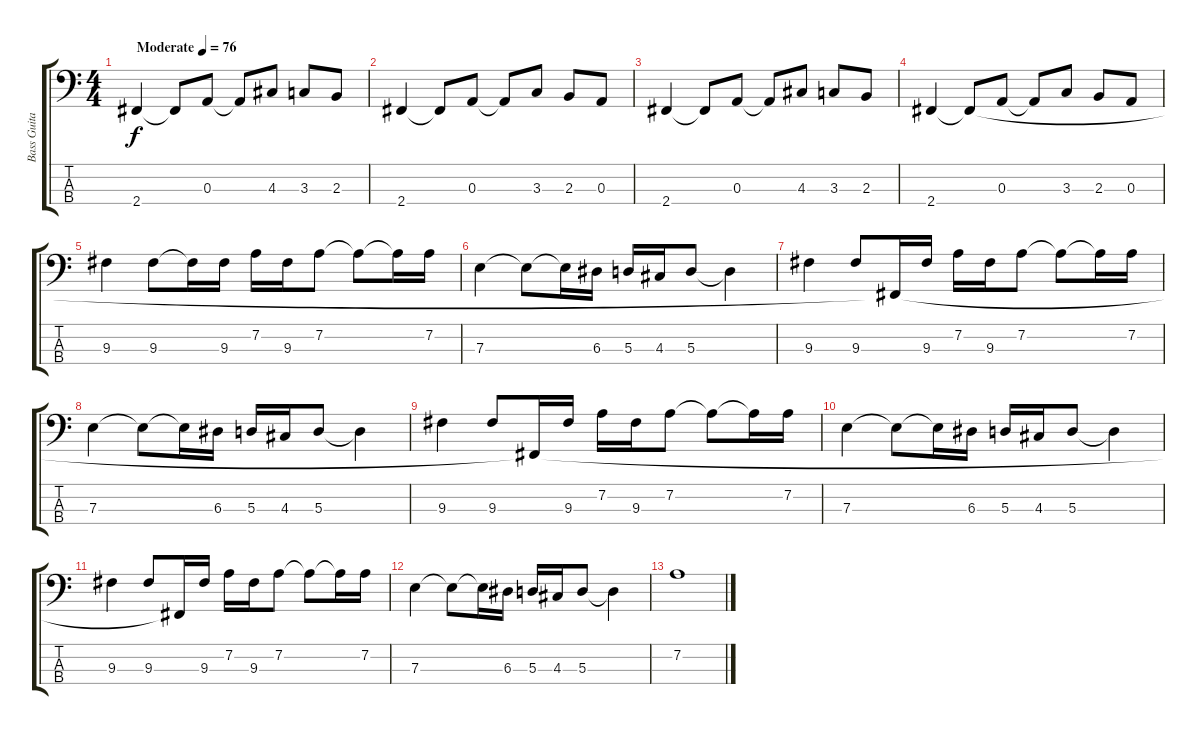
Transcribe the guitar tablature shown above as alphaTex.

\track ("Bass Guitar" "Bass Guita") {instrument electricbassfinger}
\staff {score tabs}
\tuning (G2 D2 A1 E1) {hide}
\ts (4 4)
\tempo (76 "Moderate")
\clef f4
\ks c
2.4.4{dy f instrument electricbassfinger} 2.4{t}.8 0.3.8 0.3{t}.8 4.3.8 3.3.8 2.3.8 |
2.4.4 2.4{t}.8 0.3.8 0.3{t}.8 3.3.8 2.3.8 0.3.8 |
2.4.4 2.4{t}.8 0.3.8 0.3{t}.8 4.3.8 3.3.8 2.3.8 |
2.4.4 2.4{t}.8 0.3.8 0.3{t}.8 3.3.8 2.3.8 0.3.8 |
9.3.4 9.3.8 9.3{t}.16 9.3.16 7.2.16 9.3.16 7.2.8 7.2{t}.8 7.2{t}.16 7.2.16 |
7.3.4 7.3{t}.8 7.3{t}.16 6.3.16 5.3.16 4.3.16 5.3.8 5.3{t}.4 |
9.3.4 9.3.8 2.4{t}.16 9.3.16 7.2.16 9.3.16 7.2.8 7.2{t}.8 7.2{t}.16 7.2.16 |
7.3.4 7.3{t}.8 7.3{t}.16 6.3.16 5.3.16 4.3.16 5.3.8 5.3{t}.4 |
9.3.4 9.3.8 2.4{t}.16 9.3.16 7.2.16 9.3.16 7.2.8 7.2{t}.8 7.2{t}.16 7.2.16 |
7.3.4 7.3{t}.8 7.3{t}.16 6.3.16 5.3.16 4.3.16 5.3.8 5.3{t}.4 |
9.3.4 9.3.8 2.4{t}.16 9.3.16 7.2.16 9.3.16 7.2.8 7.2{t}.8 7.2{t}.16 7.2.16 |
7.3.4 7.3{t}.8 7.3{t}.16 6.3.16 5.3.16 4.3.16 5.3.8 5.3{t}.4 |
7.2.1
